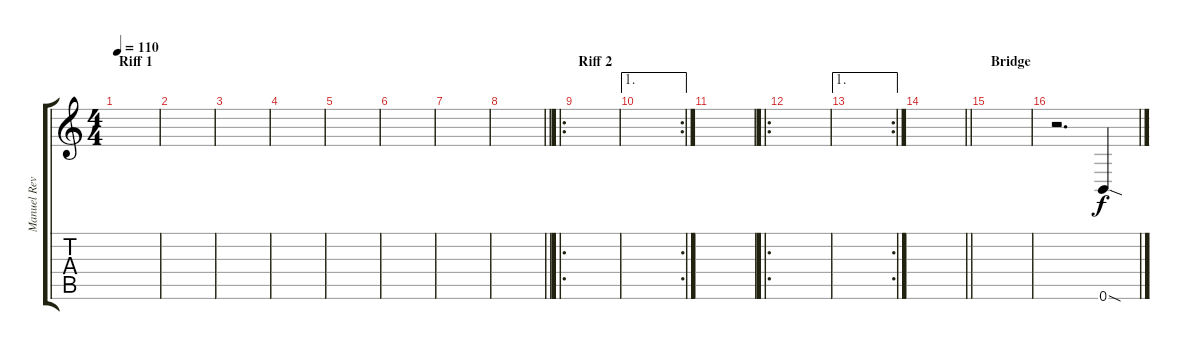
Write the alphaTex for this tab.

\track ("Manuel Revelo" "Manuel Rev") {instrument distortionguitar}
\staff {score tabs}
\tuning (B3 Gb3 D3 A2 E2 B1) {hide}
\ts (4 4)
\section ("" "Riff 1")
\tempo 110
\clef g2
\ks c
|
|
|
|
|
|
|
\barLineRight lightlight
|
\ro
\section ("" "Riff 2")
|
\ae 1
\rc 2
|
|
\ro
|
\ae 1
\rc 2
|
\barLineRight lightlight
|
\section ("" "Bridge")
|
r.2{d} 0.6{sod}.4{volume 16 instrument electricbassfinger}
